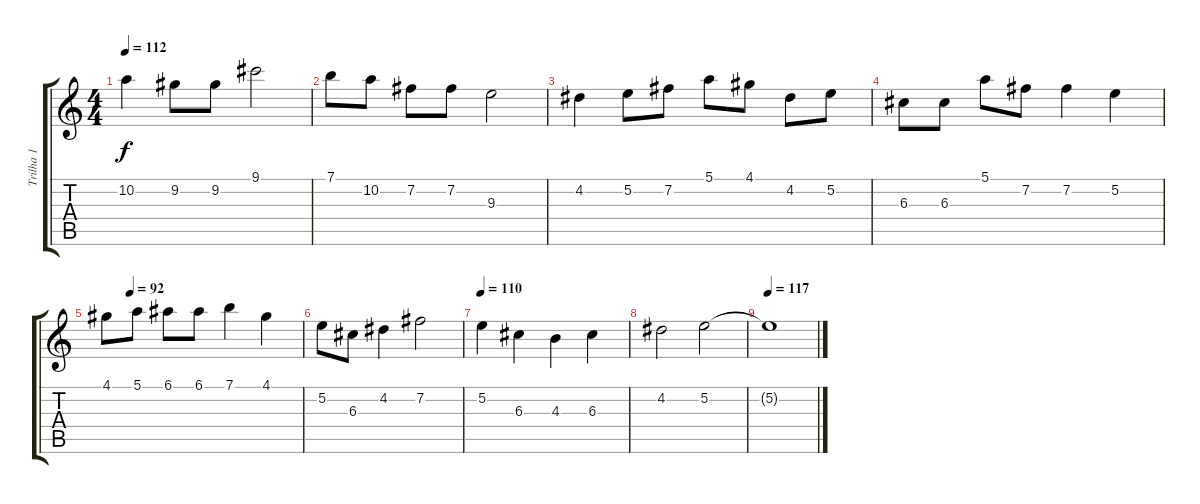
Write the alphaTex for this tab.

\track ("Trilha 1" "Trilha 1") {instrument overdrivenguitar}
\staff {score tabs}
\tuning (E4 B3 G3 D3 A2 E2) {hide}
\ts (4 4)
\tempo 112
\clef g2
\ks c
10.2.4{dy f} 9.2.8 9.2.8 9.1.2 |
7.1.8 10.2.8 7.2.8 7.2.8 9.3.2 |
4.2.4 5.2.8 7.2.8 5.1.8 4.1.8 4.2.8 5.2.8 |
6.3.8 6.3.8 5.1.8 7.2.8 7.2.4 5.2.4 |
\tempo (92 0.125)
4.1.8 5.1.8 6.1.8 6.1.8 7.1.4 4.1.4 |
5.2.8 6.3.8 4.2.4 7.2.2 |
\tempo 110
5.2.4 6.3.4 4.3.4 6.3.4 |
4.2.2 5.2.2 |
\tempo 117
5.2{t}.1
